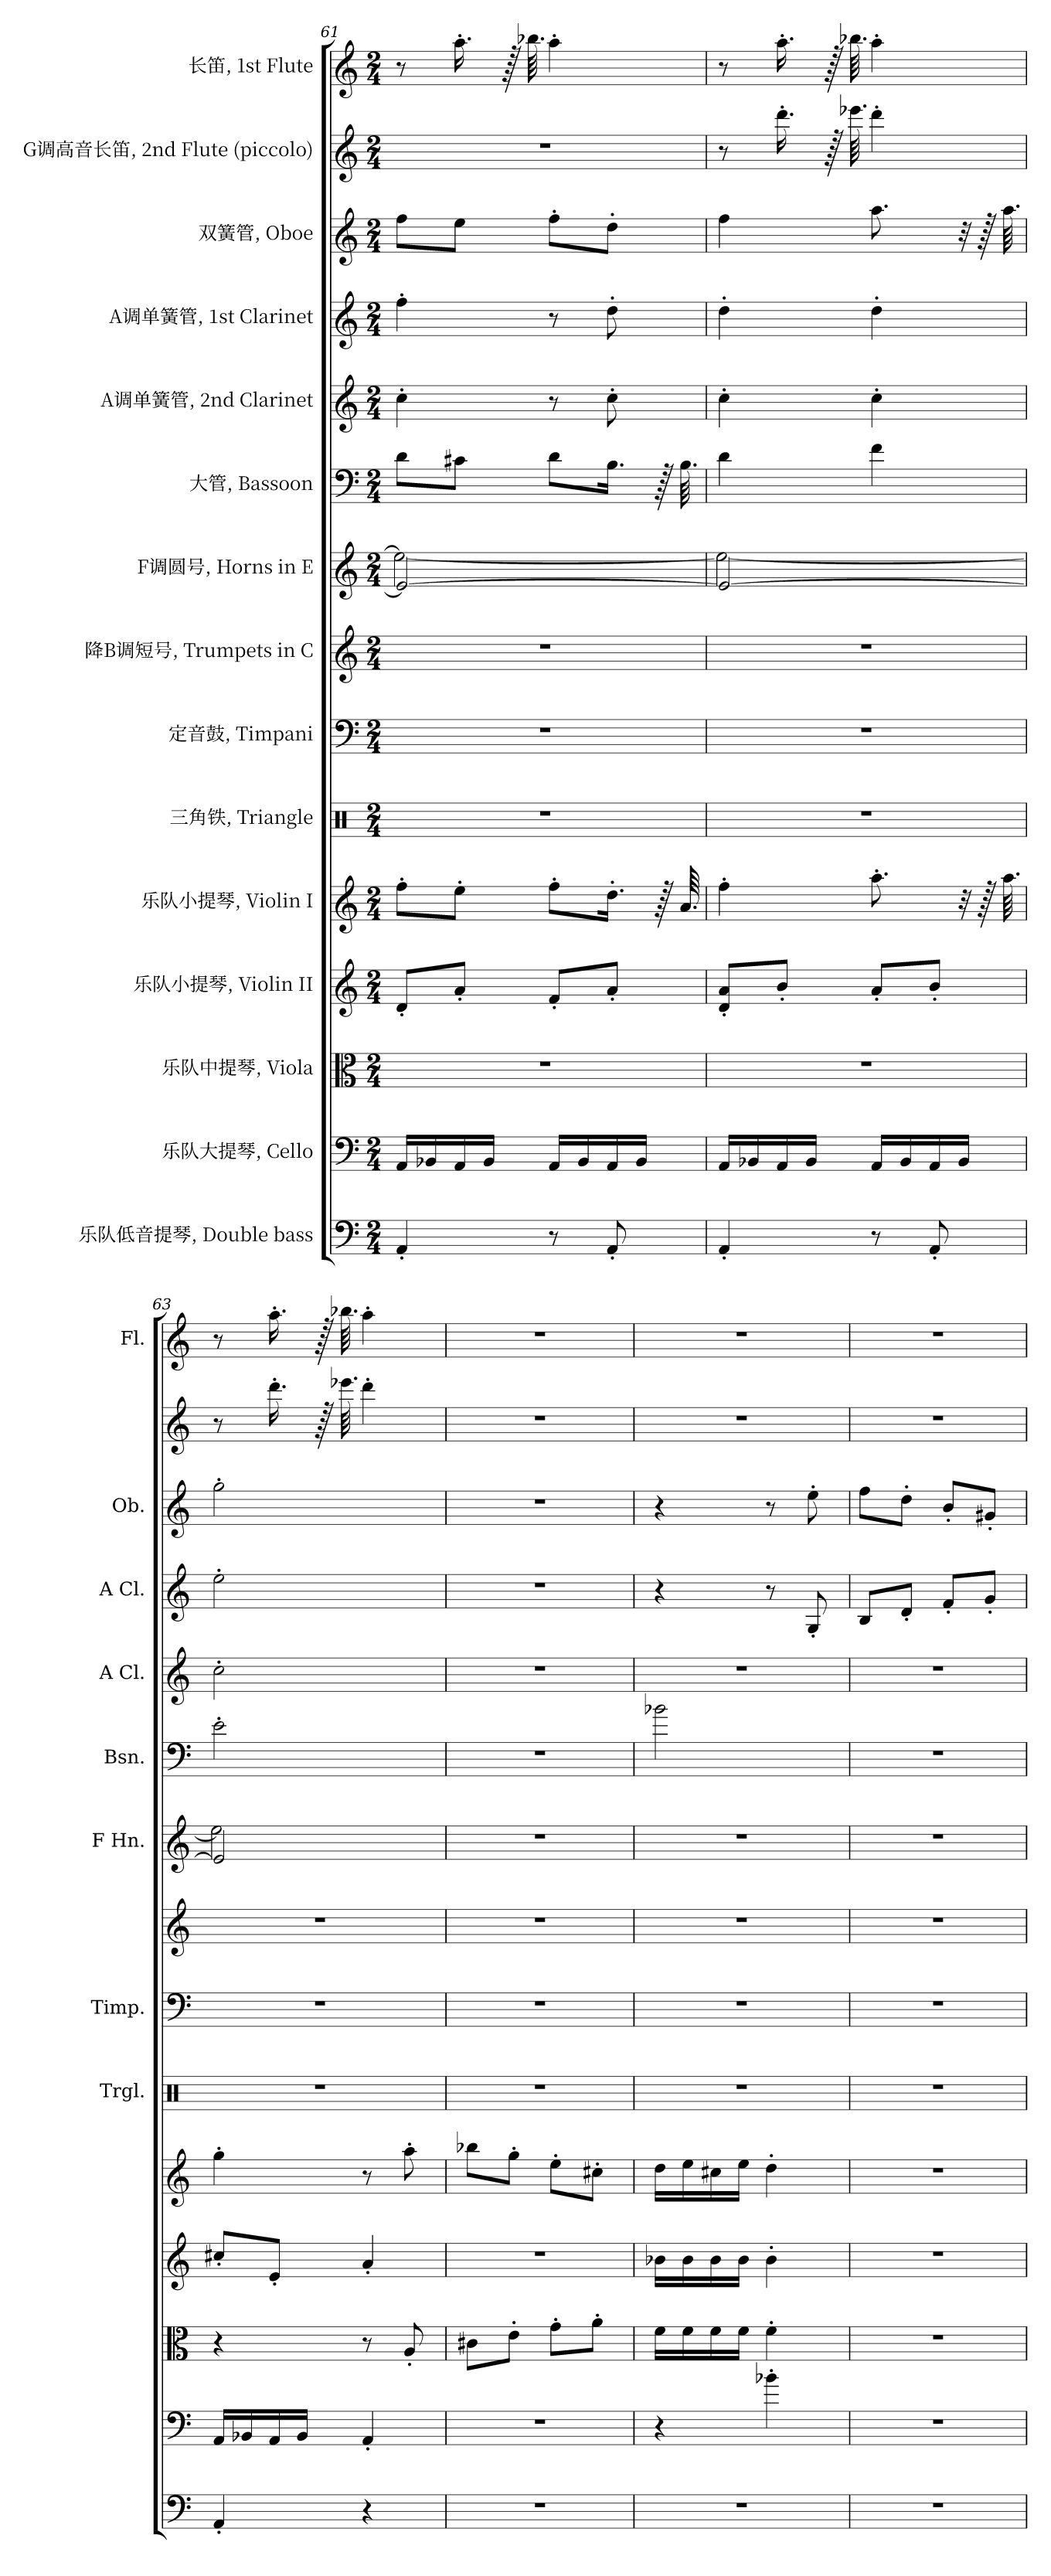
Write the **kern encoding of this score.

**kern	**kern	**kern	**kern	**kern	**kern	**kern	**kern	**kern	**kern	**kern	**kern	**kern	**kern	**kern
*part15	*part14	*part13	*part12	*part11	*part10	*part9	*part8	*part7	*part6	*part5	*part4	*part3	*part2	*part1
*staff15	*staff14	*staff13	*staff12	*staff11	*staff10	*staff9	*staff8	*staff7	*staff6	*staff5	*staff4	*staff3	*staff2	*staff1
*I"乐队低音提琴, Double bass	*I"乐队大提琴, Cello	*I"乐队中提琴, Viola	*I"乐队小提琴, Violin II	*I"乐队小提琴, Violin I	*I"三角铁, Triangle	*I"定音鼓, Timpani	*I"降B调短号, Trumpets in C	*I"F调圆号, Horns in E	*I"大管, Bassoon	*I"A调单簧管, 2nd Clarinet	*I"A调单簧管, 1st Clarinet	*I"双簧管, Oboe	*I"G调高音长笛, 2nd Flute (piccolo)	*I"长笛, 1st Flute
*	*	*	*	*	*I'Trgl.	*I'Timp.	*	*I'F Hn.	*I'Bsn.	*I'A Cl.	*I'A Cl.	*I'Ob.	*	*I'Fl.
!!LO:PB:g=z
*clefF4	*clefF4	*clefC3	*clefG2	*clefG2	*clefX	*clefF4	*clefG2	*clefG2	*clefF4	*clefG2	*clefG2	*clefG2	*clefG2	*clefG2
*ITrd7c12	*	*	*	*	*	*	*ITrd1c2	*ITrd4c7	*	*ITrd2c3	*ITrd2c3	*	*ITrd-4c-7	*
*k[]	*k[]	*k[]	*k[]	*k[]	*k[]	*k[]	*k[b-e-]	*k[b-]	*k[]	*k[f#c#g#]	*k[f#c#g#]	*k[]	*k[f#]	*k[]
*M2/4	*M2/4	*M2/4	*M2/4	*M2/4	*M2/4	*M2/4	*M2/4	*M2/4	*M2/4	*M2/4	*M2/4	*M2/4	*M2/4	*M2/4
=61	=61	=61	=61	=61	=61	=61	=61	=61	=61	=61	=61	=61	=61	=61
*	*	*	*	*	*	*	*	*^	*	*	*	*	*	*
4AAA'/	16AA/LL	2r	8d'/L	8ff'\L	2r	2r	2r	2A/_	2a\_	8d\L	4a'\	4dd'\	8ff\L	2r	8r
.	16BB-X/	.	.	.	.	.	.	.	.	.	.	.	.	.	.
.	16AA/	.	8a'/J	8ee'\J	.	.	.	.	.	8c#X\J	.	.	8ee\J	.	16.aa'\
.	16BB-/JJ	.	.	.	.	.	.	.	.	.	.	.	.	.	.
.	.	.	.	.	.	.	.	.	.	.	.	.	.	.	128r
.	.	.	.	.	.	.	.	.	.	.	.	.	.	.	64.bb-X\
8r	16AA/LL	.	8f'/L	8ff'\L	.	.	.	.	.	8d\L	8r	8r	8ff'\L	.	4aa'\
.	16BB-/	.	.	.	.	.	.	.	.	.	.	.	.	.	.
8AAA'/	16AA/	.	8a'/J	16.dd'\Jk	.	.	.	.	.	16.B\Jk	8a'\	8b'\	8dd'\J	.	.
.	16BB-/JJ	.	.	.	.	.	.	.	.	.	.	.	.	.	.
.	.	.	.	128r	.	.	.	.	.	128r	.	.	.	.	.
.	.	.	.	64.a/	.	.	.	.	.	64.B\	.	.	.	.	.
=62	=62	=62	=62	=62	=62	=62	=62	=62	=62	=62	=62	=62	=62	=62	=62
4AAA'/	16AA/LL	2r	8d/' 8a/'L	4ff'\	2r	2r	2r	2A/_	2a\_	4d\	4a'\	4b'\	4ff\	8r	8r
.	16BB-X/	.	.	.	.	.	.	.	.	.	.	.	.	.	.
.	16AA/	.	8b'/J	.	.	.	.	.	.	.	.	.	.	16.aaa'\	16.aa'\
.	16BB-/JJ	.	.	.	.	.	.	.	.	.	.	.	.	.	.
.	.	.	.	.	.	.	.	.	.	.	.	.	.	128r	128r
.	.	.	.	.	.	.	.	.	.	.	.	.	.	64.bbb-X\	64.bb-X\
8r	16AA/LL	.	8a'/L	8.aa'\	.	.	.	.	.	4f\	4a'\	4b'\	8.aa\	4aaa'\	4aa'\
.	16BB-/	.	.	.	.	.	.	.	.	.	.	.	.	.	.
8AAA'/	16AA/	.	8b'/J	.	.	.	.	.	.	.	.	.	.	.	.
.	16BB-/JJ	.	.	32r	.	.	.	.	.	.	.	.	32r	.	.
.	.	.	.	128r	.	.	.	.	.	.	.	.	128r	.	.
.	.	.	.	64.aa\	.	.	.	.	.	.	.	.	64.aa\	.	.
=63	=63	=63	=63	=63	=63	=63	=63	=63	=63	=63	=63	=63	=63	=63	=63
4AAA'/	16AA/LL	4r	8cc#X'/L	4gg'\	2r	2r	2r	2A/]	2a\]	2e'\	2a'\	2cc#'\	2gg'\	8r	8r
.	16BB-X/	.	.	.	.	.	.	.	.	.	.	.	.	.	.
.	16AA/	.	8e'/J	.	.	.	.	.	.	.	.	.	.	16.aaa'\	16.aa'\
.	16BB-/JJ	.	.	.	.	.	.	.	.	.	.	.	.	.	.
.	.	.	.	.	.	.	.	.	.	.	.	.	.	128r	128r
.	.	.	.	.	.	.	.	.	.	.	.	.	.	64.bbb-X\	64.bb-X\
4r	4AA'/	8r	4a'/	8r	.	.	.	.	.	.	.	.	.	4aaa'\	4aa'\
.	.	8A'/	.	8aa'\	.	.	.	.	.	.	.	.	.	.	.
*	*	*	*	*	*	*	*	*v	*v	*	*	*	*	*	*
!!LO:PB:g=z
=64	=64	=64	=64	=64	=64	=64	=64	=64	=64	=64	=64	=64	=64	=64
2r	2r	8c#X\L	2r	8bb-X\L	2r	2r	2r	2r	2r	2r	2r	2r	2r	2r
.	.	8e'\J	.	8gg'\J	.	.	.	.	.	.	.	.	.	.
.	.	8g'\L	.	8ee'\L	.	.	.	.	.	.	.	.	.	.
.	.	8a'\J	.	8cc#X'\J	.	.	.	.	.	.	.	.	.	.
=65	=65	=65	=65	=65	=65	=65	=65	=65	=65	=65	=65	=65	=65	=65
2r	4r	16f\LL	16b-X\LL	16dd\LL	2r	2r	2r	2r	2b-X\	2r	4r	4r	2r	2r
.	.	16f\	16b-\	16ee\	.	.	.	.	.	.	.	.	.	.
.	.	16f\	16b-\	16cc#X\	.	.	.	.	.	.	.	.	.	.
.	.	16f\JJ	16b-\JJ	16ee\JJ	.	.	.	.	.	.	.	.	.	.
.	4b-X'\	4f'\	4b-'\	4dd'\	.	.	.	.	.	.	8r	8r	.	.
.	.	.	.	.	.	.	.	.	.	.	8E'/	8ee'\	.	.
=66	=66	=66	=66	=66	=66	=66	=66	=66	=66	=66	=66	=66	=66	=66
2r	2r	2r	2r	2r	2r	2r	2r	2r	2r	2r	8G#/L	8ff\L	2r	2r
.	.	.	.	.	.	.	.	.	.	.	8B'/J	8dd'\J	.	.
.	.	.	.	.	.	.	.	.	.	.	8d'/L	8b'/L	.	.
.	.	.	.	.	.	.	.	.	.	.	8e'/J	8g#X'/J	.	.
=	=	=	=	=	=	=	=	=	=	=	=	=	=	=
*-	*-	*-	*-	*-	*-	*-	*-	*-	*-	*-	*-	*-	*-	*-
